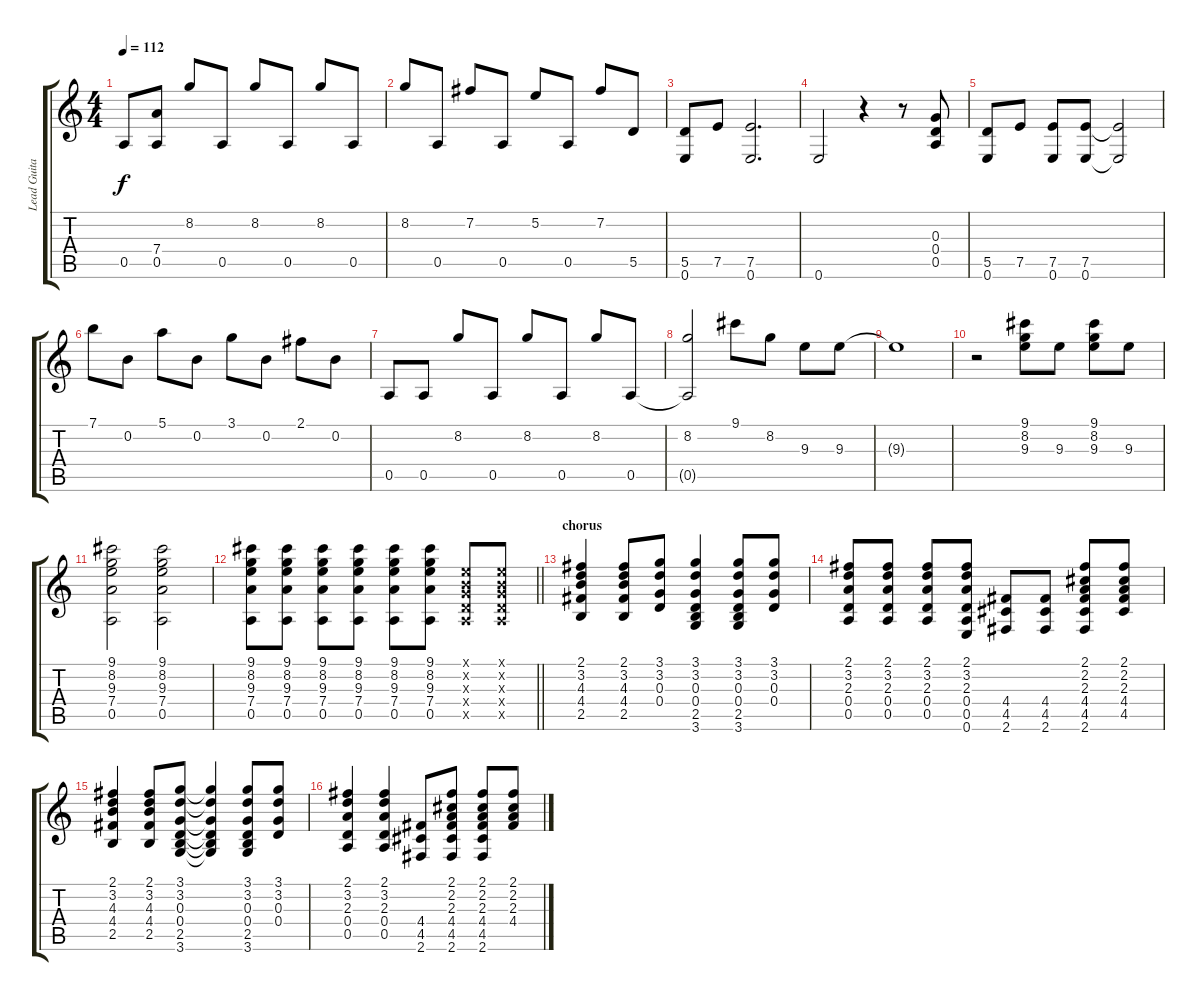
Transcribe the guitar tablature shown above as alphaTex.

\track ("Lead Guitar" "Lead Guita") {instrument overdrivenguitar}
\staff {score tabs}
\tuning (E4 B3 G3 D3 A2 E2) {hide}
\ts (4 4)
\tempo 112
\clef g2
\ks c
0.5.8{dy f} (7.4 0.5).8 8.2.8 0.5.8 8.2.8 0.5.8 8.2.8 0.5.8 |
8.2.8 0.5.8 7.2.8 0.5.8 5.2.8 0.5.8 7.2.8 5.5.8 |
(5.5 0.6).8 7.5.8 (7.5 0.6).2{d} |
0.6.2 r.4 r.8 (0.3 0.4 0.5).8 |
(5.5 0.6).8 7.5.8 (7.5 0.6).8 (7.5 0.6).8 (7.5{t} 0.6{t}).2 |
7.1.8 0.2.8 5.1.8 0.2.8 3.1.8 0.2.8 2.1.8 0.2.8 |
0.5.8 0.5.8 8.2.8 0.5.8 8.2.8 0.5.8 8.2.8 0.5.8 |
(8.2 0.5{t}).2 9.1.8 8.2.8 9.3.8 9.3.8 |
9.3{t}.1 |
r.2 (9.1 8.2 9.3).8 9.3.8 (9.1 8.2 9.3).8 9.3.8 |
(9.1 8.2 9.3 7.4 0.5).2 (9.1 8.2 9.3 7.4 0.5).2 |
\barLineRight lightlight
(9.1 8.2 9.3 7.4 0.5).8 (9.1 8.2 9.3 7.4 0.5).8 (9.1 8.2 9.3 7.4 0.5).8 (9.1 8.2 9.3 7.4 0.5).8 (9.1 8.2 9.3 7.4 0.5).8 (9.1 8.2 9.3 7.4 0.5).8 (0.1{x} 0.2{x} 0.3{x} 0.4{x} 0.5{x}).8 (0.1{x} 0.2{x} 0.3{x} 0.4{x} 0.5{x}).8 |
\section ("" "chorus")
(2.1 3.2 4.3 4.4 2.5).4 (2.1 3.2 4.3 4.4 2.5).8 (3.1 3.2 0.3 0.4).8 (3.1 3.2 0.3 0.4 2.5 3.6).4 (3.1 3.2 0.3 0.4 2.5 3.6).8 (3.1 3.2 0.3 0.4).8 |
(2.1 3.2 2.3 0.4 0.5).8 (2.1 3.2 2.3 0.4 0.5).8 (2.1 3.2 2.3 0.4 0.5).8 (2.1 3.2 2.3 0.4 0.5 0.6).8 (4.4 4.5 2.6).8 (4.4 4.5 2.6).8 (2.1 2.2 2.3 4.4 4.5 2.6).8 (2.1 2.2 2.3 4.4 4.5).8 |
(2.1 3.2 4.3 4.4 2.5).4 (2.1 3.2 4.3 4.4 2.5).8 (3.1 3.2 0.3 0.4 2.5 3.6).8 (3.1{t} 3.2{t} 0.3{t} 0.4{t} 2.5{t} 3.6{t}).4 (3.1 3.2 0.3 0.4 2.5 3.6).8 (3.1 3.2 0.3 0.4).8 |
(2.1 3.2 2.3 0.4 0.5).4 (2.1 3.2 2.3 0.4 0.5).4 (4.4 4.5 2.6).8 (2.1 2.2 2.3 4.4 4.5 2.6).8 (2.1 2.2 2.3 4.4 4.5 2.6).8 (2.1 2.2 2.3 4.4).8
